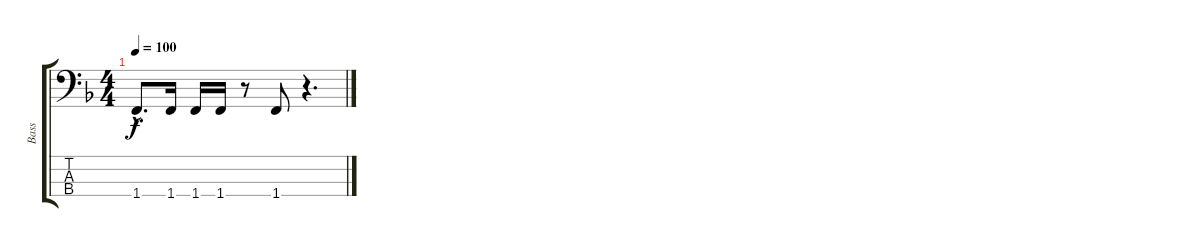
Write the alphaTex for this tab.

\track ("Bass" "Bass") {instrument electricbassfinger}
\staff {score tabs}
\tuning (G2 D2 A1 E1) {hide}
\ts (4 4)
\tempo 100
\clef f4
\ks f
1.4{hac}.8{d dy f} 1.4.16 1.4.16 1.4.16 r.8 1.4.8 r.4{d}
